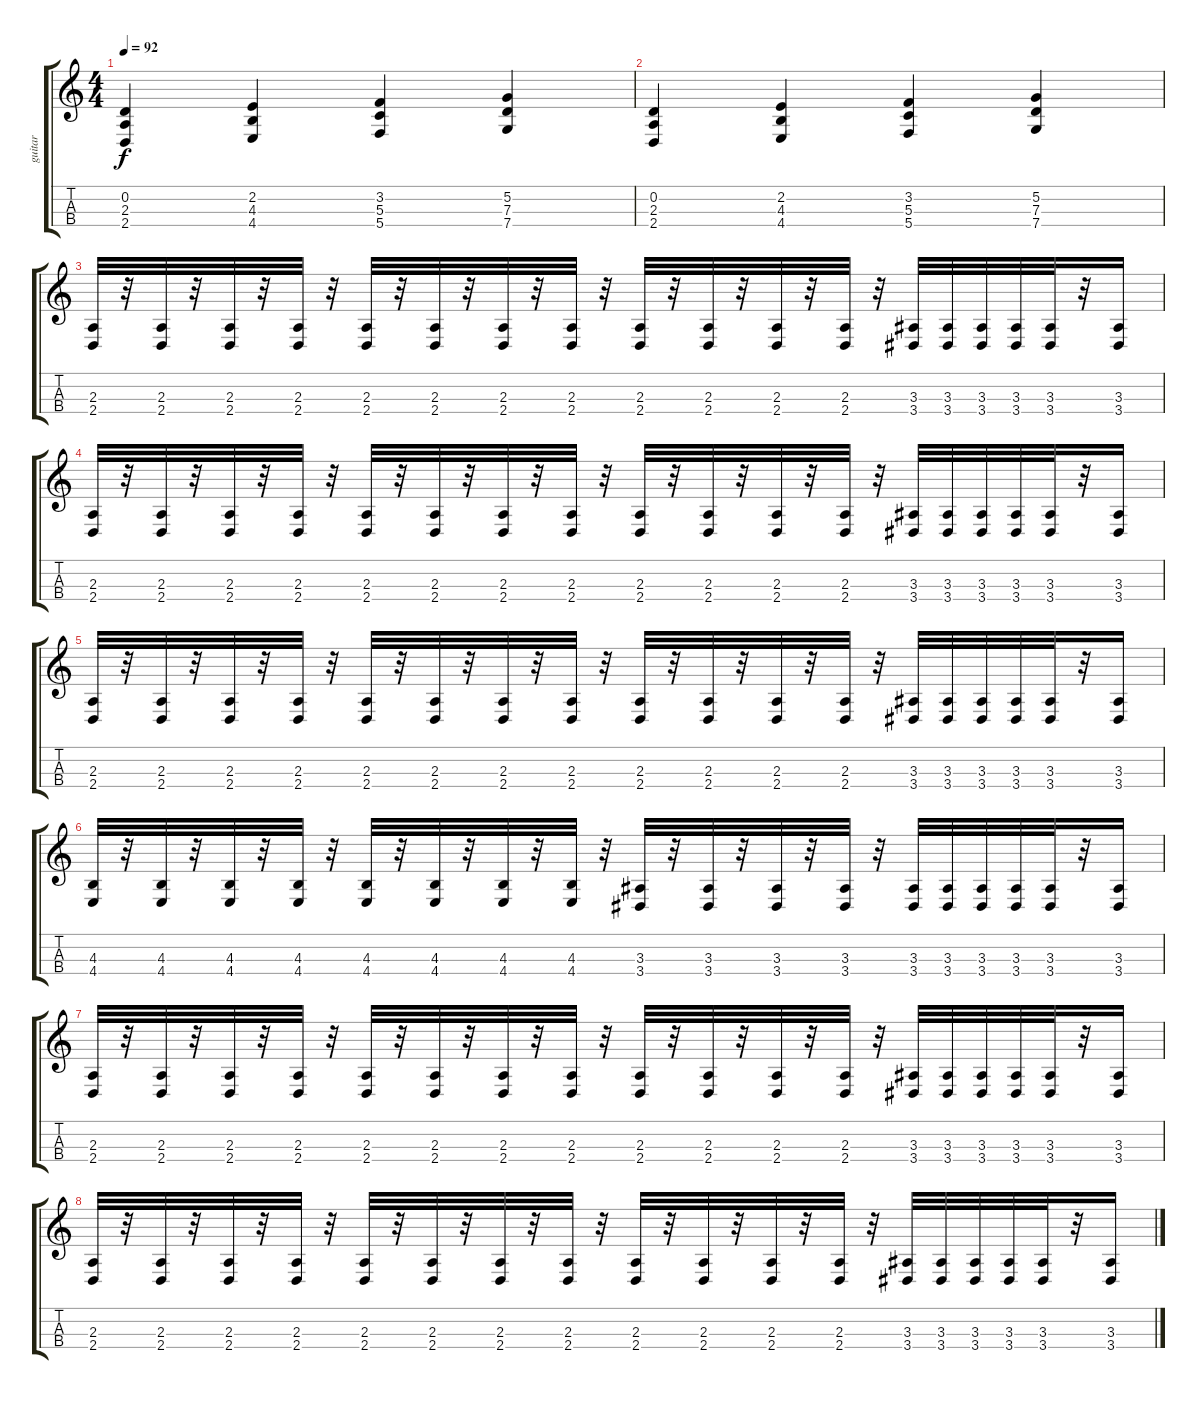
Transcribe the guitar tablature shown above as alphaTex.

\track ("guitar" "guitar") {instrument distortionguitar}
\staff {score tabs}
\tuning (A3 D3 G2 C2) {hide}
\ts (4 4)
\tempo 92
\clef g2
\ks c
(0.2 2.3 2.4).4{dy f instrument distortionguitar} (2.2 4.3 4.4).4 (3.2 5.3 5.4).4 (5.2 7.3 7.4).4 |
(0.2 2.3 2.4).4 (2.2 4.3 4.4).4 (3.2 5.3 5.4).4 (5.2 7.3 7.4).4 |
(2.3 2.4).32 r.32 (2.3 2.4).32 r.32 (2.3 2.4).32 r.32 (2.3 2.4).32 r.32 (2.3 2.4).32 r.32 (2.3 2.4).32 r.32 (2.3 2.4).32 r.32 (2.3 2.4).32 r.32 (2.3 2.4).32 r.32 (2.3 2.4).32 r.32 (2.3 2.4).32 r.32 (2.3 2.4).32 r.32 (3.3 3.4).32 (3.3 3.4).32 (3.3 3.4).32 (3.3 3.4).32 (3.3 3.4).32 r.32 (3.3 3.4).16 |
(2.3 2.4).32 r.32 (2.3 2.4).32 r.32 (2.3 2.4).32 r.32 (2.3 2.4).32 r.32 (2.3 2.4).32 r.32 (2.3 2.4).32 r.32 (2.3 2.4).32 r.32 (2.3 2.4).32 r.32 (2.3 2.4).32 r.32 (2.3 2.4).32 r.32 (2.3 2.4).32 r.32 (2.3 2.4).32 r.32 (3.3 3.4).32 (3.3 3.4).32 (3.3 3.4).32 (3.3 3.4).32 (3.3 3.4).32 r.32 (3.3 3.4).16 |
(2.3 2.4).32 r.32 (2.3 2.4).32 r.32 (2.3 2.4).32 r.32 (2.3 2.4).32 r.32 (2.3 2.4).32 r.32 (2.3 2.4).32 r.32 (2.3 2.4).32 r.32 (2.3 2.4).32 r.32 (2.3 2.4).32 r.32 (2.3 2.4).32 r.32 (2.3 2.4).32 r.32 (2.3 2.4).32 r.32 (3.3 3.4).32 (3.3 3.4).32 (3.3 3.4).32 (3.3 3.4).32 (3.3 3.4).32 r.32 (3.3 3.4).16 |
(4.3 4.4).32 r.32 (4.3 4.4).32 r.32 (4.3 4.4).32 r.32 (4.3 4.4).32 r.32 (4.3 4.4).32 r.32 (4.3 4.4).32 r.32 (4.3 4.4).32 r.32 (4.3 4.4).32 r.32 (3.3 3.4).32 r.32 (3.3 3.4).32 r.32 (3.3 3.4).32 r.32 (3.3 3.4).32 r.32 (3.3 3.4).32 (3.3 3.4).32 (3.3 3.4).32 (3.3 3.4).32 (3.3 3.4).32 r.32 (3.3 3.4).16 |
(2.3 2.4).32 r.32 (2.3 2.4).32 r.32 (2.3 2.4).32 r.32 (2.3 2.4).32 r.32 (2.3 2.4).32 r.32 (2.3 2.4).32 r.32 (2.3 2.4).32 r.32 (2.3 2.4).32 r.32 (2.3 2.4).32 r.32 (2.3 2.4).32 r.32 (2.3 2.4).32 r.32 (2.3 2.4).32 r.32 (3.3 3.4).32 (3.3 3.4).32 (3.3 3.4).32 (3.3 3.4).32 (3.3 3.4).32 r.32 (3.3 3.4).16 |
(2.3 2.4).32 r.32 (2.3 2.4).32 r.32 (2.3 2.4).32 r.32 (2.3 2.4).32 r.32 (2.3 2.4).32 r.32 (2.3 2.4).32 r.32 (2.3 2.4).32 r.32 (2.3 2.4).32 r.32 (2.3 2.4).32 r.32 (2.3 2.4).32 r.32 (2.3 2.4).32 r.32 (2.3 2.4).32 r.32 (3.3 3.4).32 (3.3 3.4).32 (3.3 3.4).32 (3.3 3.4).32 (3.3 3.4).32 r.32 (3.3 3.4).16
